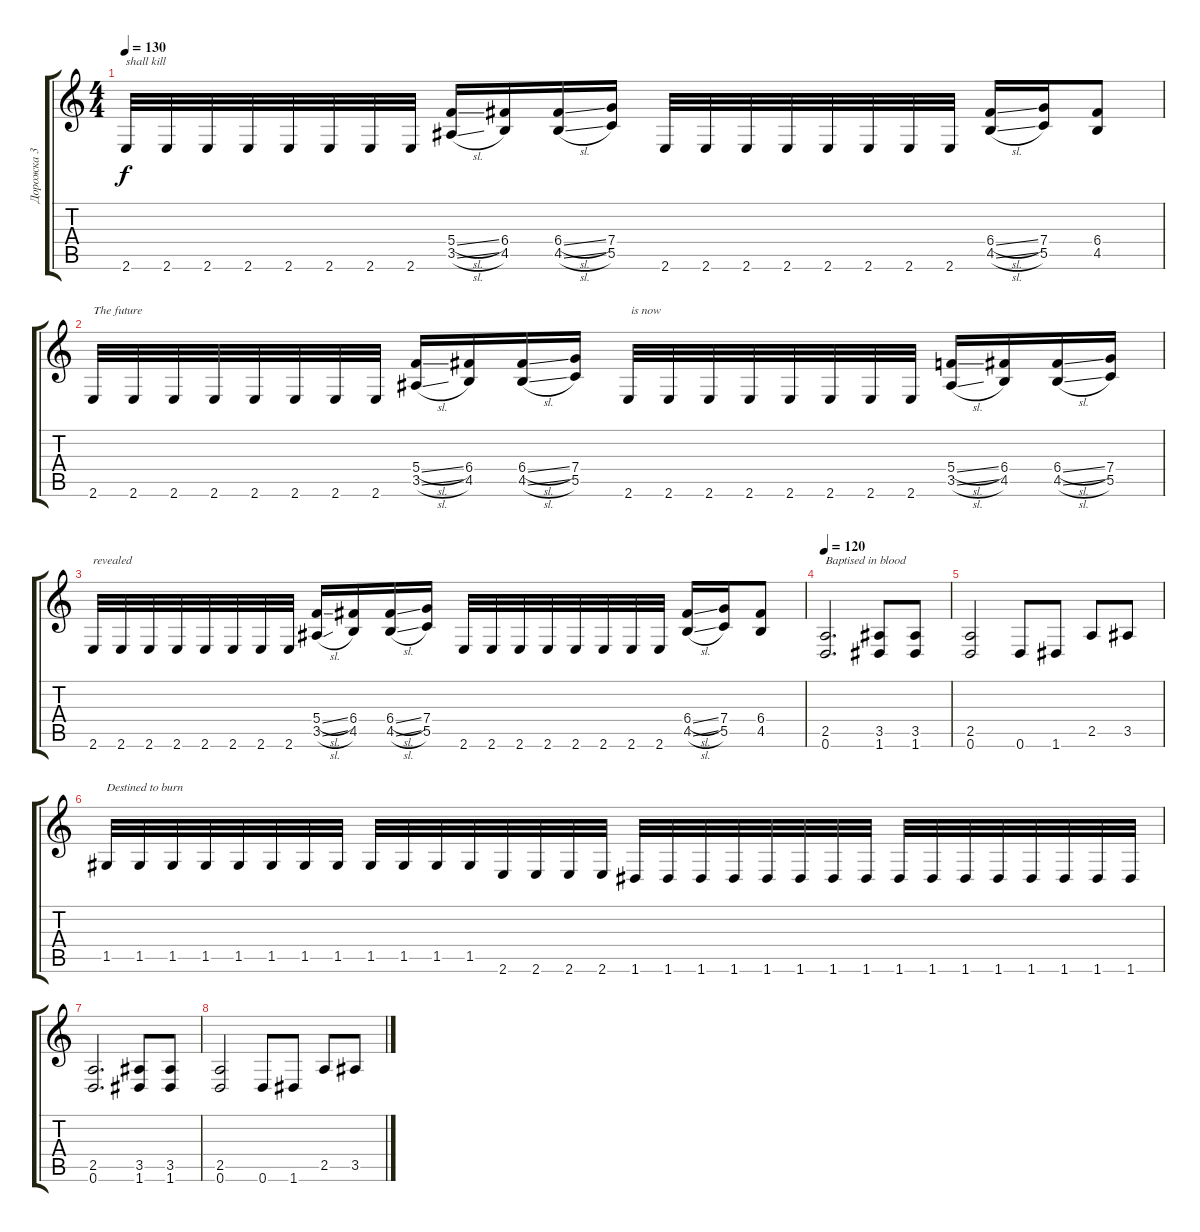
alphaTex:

\track ("Дорожка 3" "Дорожка 3") {instrument overdrivenguitar}
\staff {score tabs}
\tuning (D4 A3 F3 C3 G2 D2) {hide}
\ts (4 4)
\tempo 130
\clef g2
\ks c
2.6.32{txt "shall kill" dy f} 2.6.32 2.6.32 2.6.32 2.6.32 2.6.32 2.6.32 2.6.32 (5.4{sl} 3.5{sl}).16 (6.4 4.5).16 (6.4{sl} 4.5{sl}).16 (7.4 5.5).16 2.6.32 2.6.32 2.6.32 2.6.32 2.6.32 2.6.32 2.6.32 2.6.32 (6.4{sl} 4.5{sl}).16 (7.4 5.5).16 (6.4 4.5).8 |
2.6.32{txt "The future"} 2.6.32 2.6.32 2.6.32 2.6.32 2.6.32 2.6.32 2.6.32 (5.4{sl} 3.5{sl}).16 (6.4 4.5).16 (6.4{sl} 4.5{sl}).16 (7.4 5.5).16 2.6.32{txt " is now "} 2.6.32 2.6.32 2.6.32 2.6.32 2.6.32 2.6.32 2.6.32 (5.4{sl} 3.5{sl}).16 (6.4 4.5).16 (6.4{sl} 4.5{sl}).16 (7.4 5.5).16 |
2.6.32{txt "revealed"} 2.6.32 2.6.32 2.6.32 2.6.32 2.6.32 2.6.32 2.6.32 (5.4{sl} 3.5{sl}).16 (6.4 4.5).16 (6.4{sl} 4.5{sl}).16 (7.4 5.5).16 2.6.32 2.6.32 2.6.32 2.6.32 2.6.32 2.6.32 2.6.32 2.6.32 (6.4{sl} 4.5{sl}).16 (7.4 5.5).16 (6.4 4.5).8 |
\tempo 120
(2.5 0.6).2{d txt "Baptised in blood"} (3.5 1.6).8 (3.5 1.6).8 |
(2.5 0.6).2 0.6.8 1.6.8 2.5.8 3.5.8 |
1.5.32{txt "Destined to burn"} 1.5.32 1.5.32 1.5.32 1.5.32 1.5.32 1.5.32 1.5.32 1.5.32 1.5.32 1.5.32 1.5.32 2.6.32 2.6.32 2.6.32 2.6.32 1.6.32 1.6.32 1.6.32 1.6.32 1.6.32 1.6.32 1.6.32 1.6.32 1.6.32 1.6.32 1.6.32 1.6.32 1.6.32 1.6.32 1.6.32 1.6.32 |
(2.5 0.6).2{d} (3.5 1.6).8 (3.5 1.6).8 |
(2.5 0.6).2 0.6.8 1.6.8 2.5.8 3.5.8
